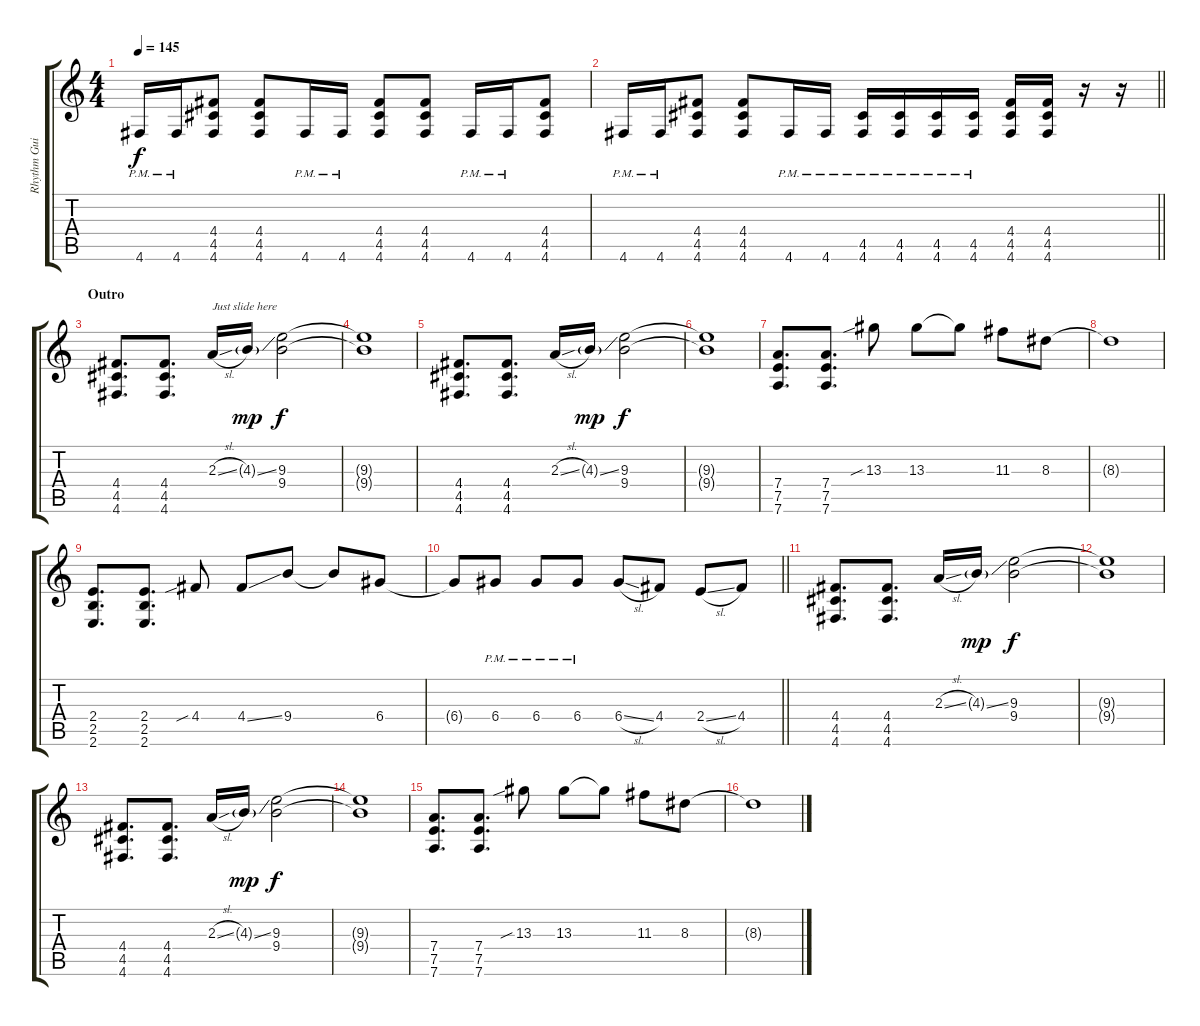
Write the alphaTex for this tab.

\track ("Rhythm Guitar 1" "Rhythm Gui") {instrument distortionguitar}
\staff {score tabs}
\tuning (E4 B3 G3 D3 A2 D2) {hide}
\ts (4 4)
\tempo 145
\clef g2
\ks c
4.6{pm}.16{dy f} 4.6{pm}.16 (4.4 4.5 4.6).8 (4.4 4.5 4.6).8 4.6{pm}.16 4.6{pm}.16 (4.4 4.5 4.6).8 (4.4 4.5 4.6).8 4.6{pm}.16 4.6{pm}.16 (4.4 4.5 4.6).8 |
\barLineRight lightlight
4.6{pm}.16 4.6{pm}.16 (4.4 4.5 4.6).8 (4.4 4.5 4.6).8 4.6{pm}.16 4.6{pm}.16 (4.5{pm} 4.6{pm}).16 (4.5{pm} 4.6{pm}).16 (4.5{pm} 4.6{pm}).16 (4.5{pm} 4.6{pm}).16 (4.4 4.5 4.6).16 (4.4 4.5 4.6).16 r.16 r.16 |
\section ("" "Outro")
(4.4 4.5 4.6).8{d} (4.4 4.5 4.6).8{d} 2.3{sl}.16{txt "Just slide here"} 4.3{ss g}.16{dy mp} (9.3 9.4).2{dy f} |
(9.3{t} 9.4{t}).1 |
(4.4 4.5 4.6).8{d} (4.4 4.5 4.6).8{d} 2.3{sl}.16 4.3{ss g}.16{dy mp} (9.3 9.4).2{dy f} |
(9.3{t} 9.4{t}).1 |
(7.4 7.5 7.6).8{d} (7.4 7.5 7.6).8{d} 13.3{sib}.8 13.3.8 13.3{t}.8 11.3.8 8.3.8 |
8.3{t}.1 |
(2.4 2.5 2.6).8{d} (2.4 2.5 2.6).8{d} 4.4{sib}.8 4.4{ss}.8 9.4.8 9.4{t}.8 6.4.8 |
\barLineRight lightlight
6.4{t}.8 6.4{pm}.8 6.4{pm}.8 6.4{pm}.8 6.4{sl}.8 4.4.8 2.4{sl}.8 4.4.8 |
(4.4 4.5 4.6).8{d} (4.4 4.5 4.6).8{d} 2.3{sl}.16 4.3{ss g}.16{dy mp} (9.3 9.4).2{dy f} |
(9.3{t} 9.4{t}).1 |
(4.4 4.5 4.6).8{d} (4.4 4.5 4.6).8{d} 2.3{sl}.16 4.3{ss g}.16{dy mp} (9.3 9.4).2{dy f} |
(9.3{t} 9.4{t}).1 |
(7.4 7.5 7.6).8{d} (7.4 7.5 7.6).8{d} 13.3{sib}.8 13.3.8 13.3{t}.8 11.3.8 8.3.8 |
8.3{t}.1
